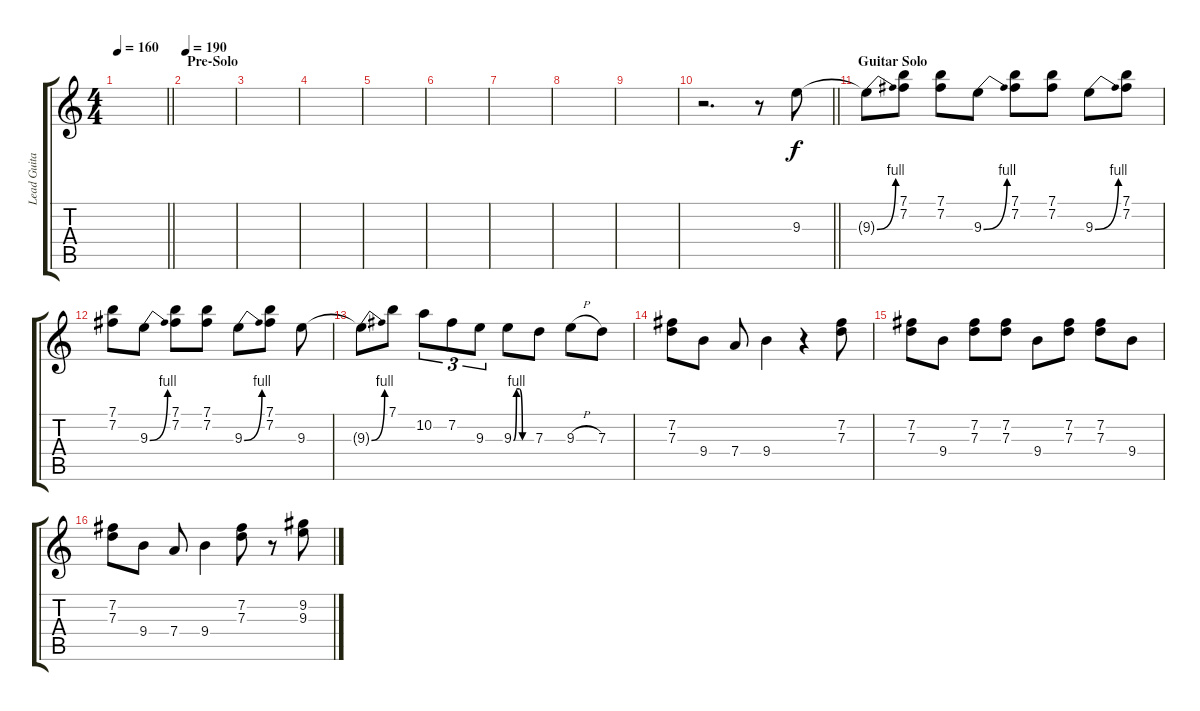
\track ("Lead Guitar" "Lead Guita") {instrument distortionguitar}
\staff {score tabs}
\tuning (E4 B3 G3 D3 A2 E2) {hide}
\ts (4 4)
\tempo 160
\clef g2
\barLineRight lightlight
\ks c
|
\section ("" "Pre-Solo")
\tempo 190
|
|
|
|
|
|
|
|
\barLineRight lightlight
r.2{d} r.8 9.3.8 |
\section ("" "Guitar Solo")
9.3{be (bend 0 0 60 4) t}.8 (7.1 7.2).8 (7.1 7.2).8 9.3{be (bend 0 0 60 4)}.8 (7.1 7.2).8 (7.1 7.2).8 9.3{be (bend 0 0 60 4)}.8 (7.1 7.2).8 |
(7.1 7.2).8 9.3{be (bend 0 0 60 4)}.8 (7.1 7.2).8 (7.1 7.2).8 9.3{be (bend 0 0 60 4)}.8 (7.1 7.2).8 9.3.8 |
9.3{be (bend 0 0 60 4) t}.8 7.1.8 10.2.8{tu (3 2)} 7.2.8{tu (3 2)} 9.3.8{tu (3 2)} 9.3{be (custom 0 0 10 4 20 4 30 0 60 0)}.8 7.3.8 9.3{h}.8 7.3.8 |
(7.2 7.3).8 9.4.8 7.4.8 9.4.4 r.4 (7.2 7.3).8 |
(7.2 7.3).8 9.4.8 (7.2 7.3).8 (7.2 7.3).8 9.4.8 (7.2 7.3).8 (7.2 7.3).8 9.4.8 |
(7.2 7.3).8 9.4.8 7.4.8 9.4.4 (7.2 7.3).8 r.8 (9.2 9.3).8
